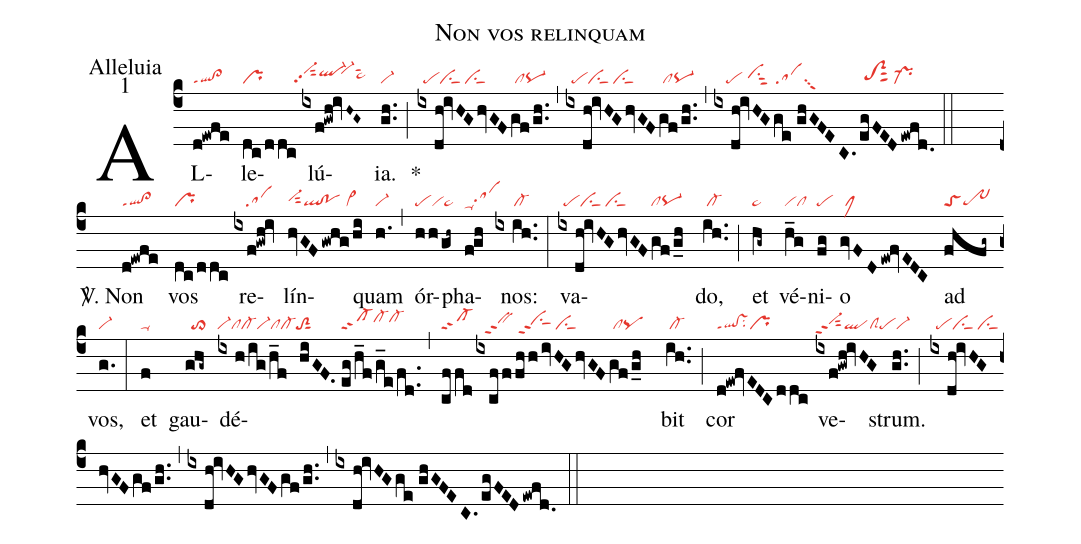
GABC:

name:Non vos relinquam;
office-part:Alleluia;
mode:1;
nabc-lines:1;
%%
(c4) AL(d!ewfe|ql!cl>ppt1)le(dc/ddc|pr)lú(ixf!gwh!ivH~G~//|``vi-hjpp2sut2ql-hi``vi-hjsut1``pe~hh)ia.(gh..|vi-) *(;)
(ix/dh!ivHG/hvGF|//peciS/ciS|/gf/gh..|/clpq-) (,) (ix/dh!ivHG/hvGF|//peciS/ciS|/gf/gh..|/clpq-) (,)
(ix/dh!ivHG/ge//ghGFEC.|////pe/vihhsu1sut2//sasu2suw1|/egFED/ewfd.|/toS2hgsut2/pr-) (::Z)

<sp>V/</sp>. Non(d!ewfe|ql!cl>ppt1) vos(dc/ddc|pr) re(ixf!gwh!iv|////sa)lín(hvGF/gwhg/hi|vi-hhsut2ql!po/vi>)quam(h.|vi-) (,)
ór(hh/gh~|pevipe~)pha(f!gh//|ta-hesahh)nos:(ix/ih..|//////cl-) (:)
va(ix/dh!ivHG/hvGF|//peciS/ciS|/gf/g_h//|clpq-)do,(ih..|/cl-) (;)
et(hg~|pe~) vé(h_g|vicl)ni(fg|pe)o(gvFD/ew!fvEDC|/clM) ad(fhfg~|toStr~) vos,(g.|vi-) (:)
et(f|ta-) gau(ghg~//|//to>)dé(ix/h/ig/h_f hiGF.|vi-clcl-vi-clcl-toS2sut1|//eg/h_f/g_e/fd..|cl-ppt2cl-hicl-hi)(,)
(cffd/ixcfffhh/ivHG/hvGF|cl-ppt2///bvhhppt2/vihhppt2su1sut1/ciS|/gf/g_h//|/clpq)bit(ih..|/cl-) (;)
cor(d!ew!fvEDC/ddc|ql!vsppt1su2pr) ve(ixf!gwh!ivHG|vi-hhppt2sut2qlclSpevi-)strum.(gh..) (;)
(ix/dh!ivHG/hvGF|//peciS/ciS|/gf/gh..) (,) (ix/dh!ivHG/hvGF/gf/gh..) (,)
(ix/dh!ivHG/ge//ghGFEC./egFED/ewfd.) (::)
